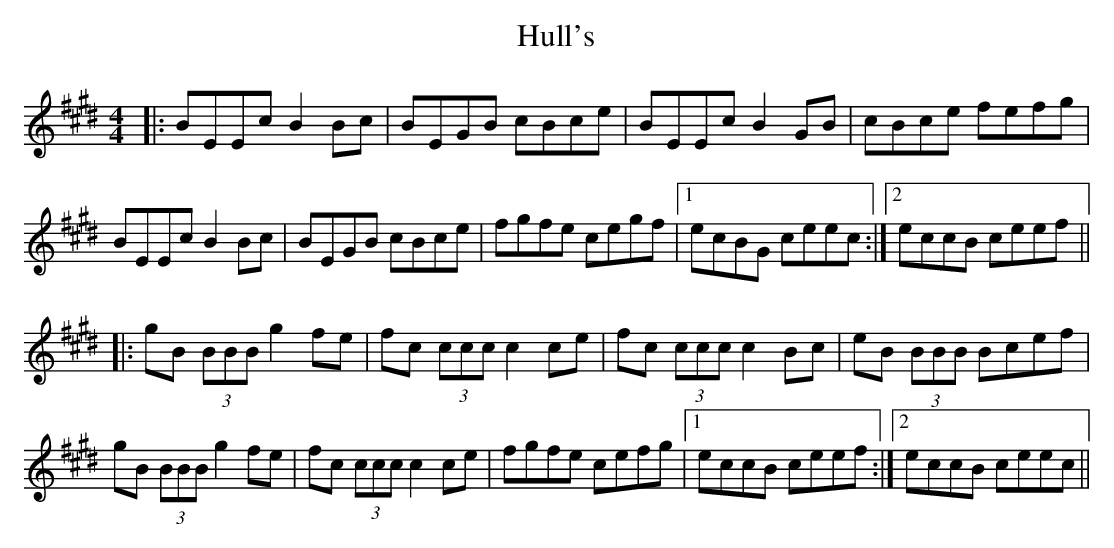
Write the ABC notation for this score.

X:1
T: Hull's
M: 4/4
L: 1/8
K: Emaj
|:BEEc B2 Bc|BEGB cBce|BEEc B2 GB|cBce fefg|
BEEc B2 Bc|BEGB cBce|fgfe cegf|1 ecBG ceec:|2 eccB ceef||
|:gB (3BBB g2fe|fc (3ccc c2 ce|fc (3ccc c2 Bc|eB (3BBB Bcef|
gB (3BBB g2fe|fc (3ccc c2 ce|fgfe cefg|1 eccB ceef:|2 eccB ceec||
